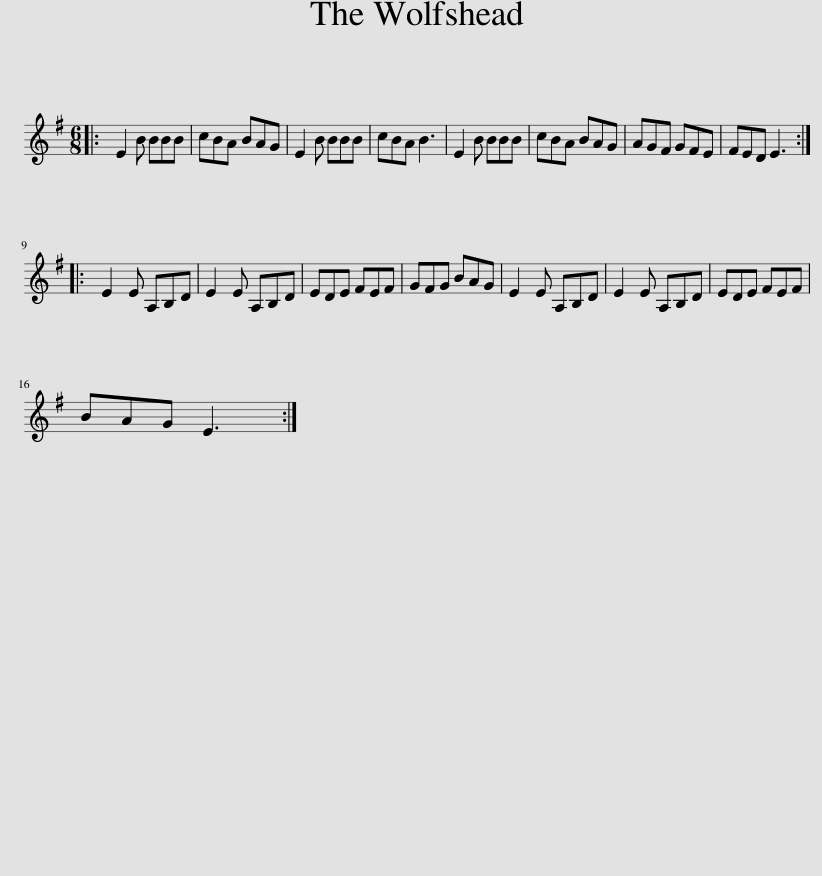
X:1
L:1/8
M:6/8
I:linebreak $
K:Emin
V:1 treble
V:1
|: E2 B BBB | cBA BAG | E2 B BBB | cBA B3 | E2 B BBB | %5
 cBA BAG | AGF GFE | FED E3 ::$ E2 E A,B,D | E2 E A,B,D | %10
 EDE FEF | GFG BAG | E2 E A,B,D | E2 E A,B,D | EDE FEF |$ %15
 BAG E3 :| %16
